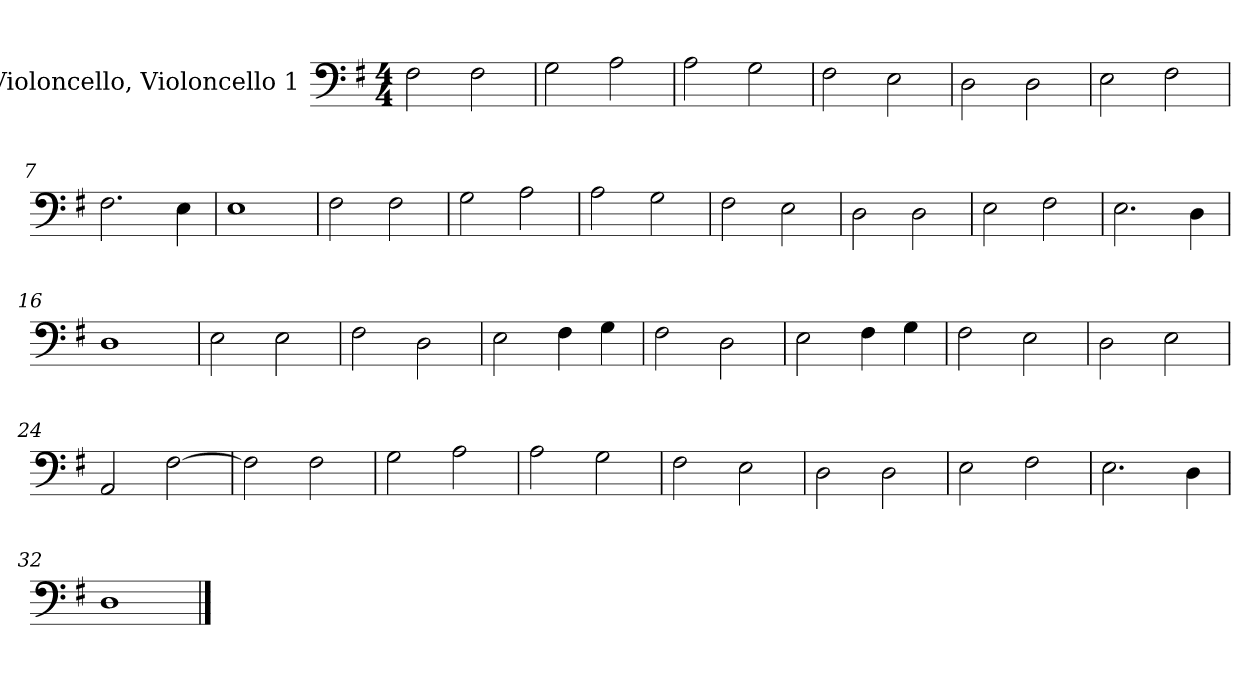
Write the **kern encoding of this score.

**kern
*part1
*staff1
*I"Violoncello, Violoncello 1
*I'Vc.
*clefF4
*k[f#]
*M4/4
*MM300
=1
2F#\
2F#\
=2
2G\
2A\
=3
2A\
2G\
=4
2F#\
2E\
=5
2D\
2D\
=6
2E\
2F#\
=7
2.F#\
4E\
=8
1E
=9
2F#\
2F#\
=10
2G\
2A\
=11
2A\
2G\
=12
2F#\
2E\
=13
2D\
2D\
=14
2E\
2F#\
=15
2.E\
4D\
=16
1D
=17
2E\
2E\
=18
2F#\
2D\
=19
2E\
4F#\
4G\
=20
2F#\
2D\
=21
2E\
4F#\
4G\
=22
2F#\
2E\
=23
2D\
2E\
=24
2AA/
[2F#\
=25
2F#\]
2F#\
=26
2G\
2A\
=27
2A\
2G\
=28
2F#\
2E\
=29
2D\
2D\
=30
2E\
2F#\
=31
2.E\
4D\
=32
1D
==
*-
